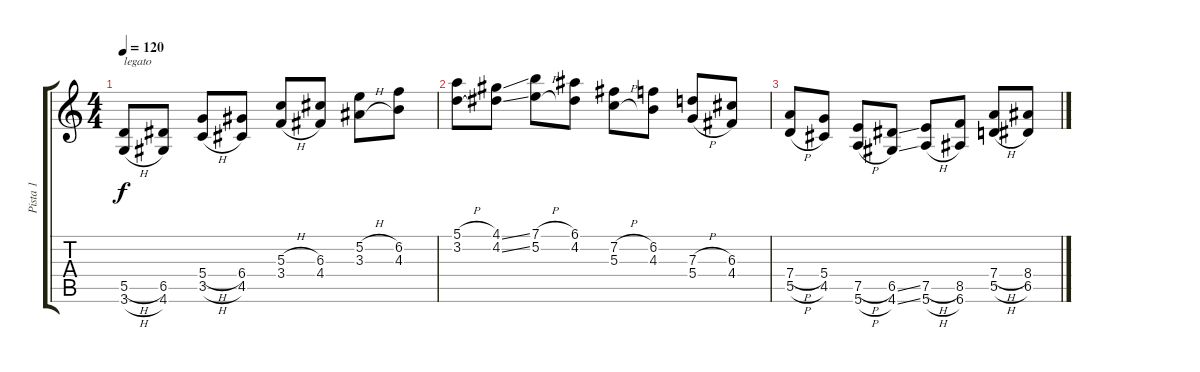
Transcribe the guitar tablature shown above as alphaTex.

\track ("Pista 1" "Pista 1") {instrument acousticguitarnylon}
\staff {score tabs}
\tuning (E4 B3 G3 D3 A2 E2) {hide}
\ts (4 4)
\tempo 120
\clef g2
\ks c
(5.5{h} 3.6{h}).8{txt "legato" dy f instrument acousticguitarnylon} (6.5 4.6).8 (5.4{h} 3.5{h}).8 (6.4 4.5).8 (5.3{h} 3.4{h}).8 (6.3 4.4).8 (5.2{h} 3.3{h}).8 (6.2 4.3).8 |
(5.1{h} 3.2{h}).8 (4.1{ss} 4.2{ss}).8 (7.1{h} 5.2{h}).8 (6.1 4.2).8 (7.2{h} 5.3{h}).8 (6.2 4.3).8 (7.3{h} 5.4{h}).8 (6.3 4.4).8 |
(7.4{h} 5.5{h}).8 (5.4 4.5).8 (7.5{h} 5.6{h}).8 (6.5{ss} 4.6{ss}).8 (7.5{h} 5.6{h}).8 (8.5 6.6).8 (7.4{h} 5.5{h}).8 (8.4 6.5).8
